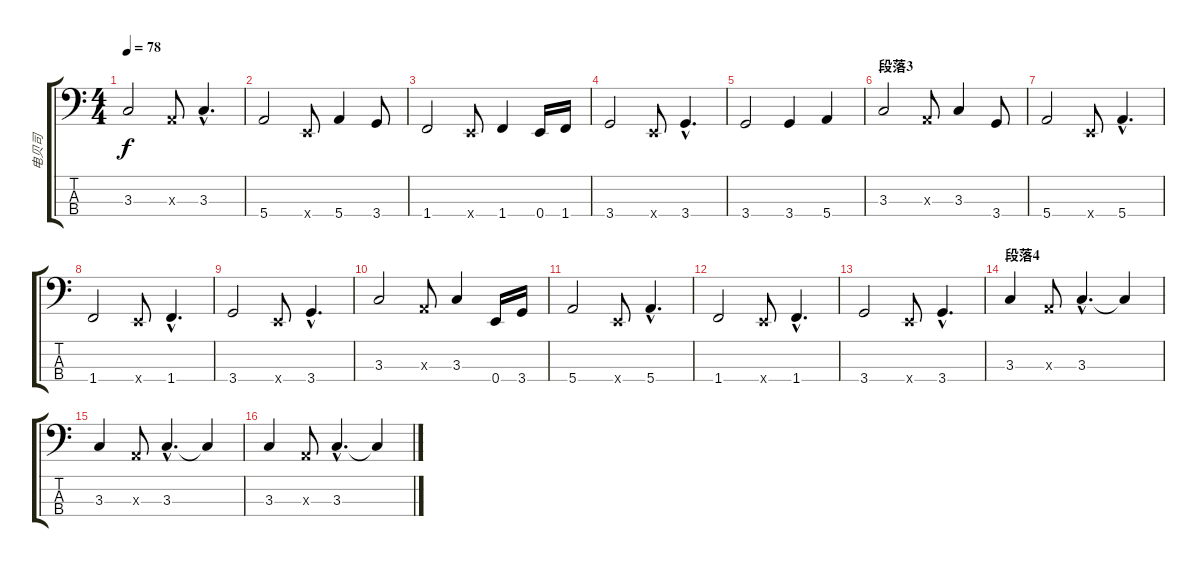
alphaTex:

\track ("电贝司" "电贝司") {instrument electricbassfinger}
\staff {score tabs}
\tuning (G2 D2 A1 E1) {hide}
\ts (4 4)
\tempo 78
\clef f4
\ks c
3.3.2{dy f} 0.3{x}.8 3.3{hac}.4{d} |
5.4.2 0.4{x}.8 5.4.4 3.4.8 |
1.4.2 0.4{x}.8 1.4.4 0.4.16 1.4.16 |
3.4.2 0.4{x}.8 3.4{hac}.4{d} |
3.4.2 3.4.4 5.4.4 |
\section ("" "段落3")
3.3.2 0.3{x}.8 3.3.4 3.4.8 |
5.4.2 0.4{x}.8 5.4{hac}.4{d} |
1.4.2 0.4{x}.8 1.4{hac}.4{d} |
3.4.2 0.4{x}.8 3.4{hac}.4{d} |
3.3.2 0.3{x}.8 3.3.4 0.4.16 3.4.16 |
5.4.2 0.4{x}.8 5.4{hac}.4{d} |
1.4.2 0.4{x}.8 1.4{hac}.4{d} |
3.4.2 0.4{x}.8 3.4{hac}.4{d} |
\section ("" "段落4")
3.3.4 0.3{x}.8 3.3{hac}.4{d} 3.3{t}.4 |
3.3.4 0.3{x}.8 3.3{hac}.4{d} 3.3{t}.4 |
3.3.4 0.3{x}.8 3.3{hac}.4{d} 3.3{t}.4
